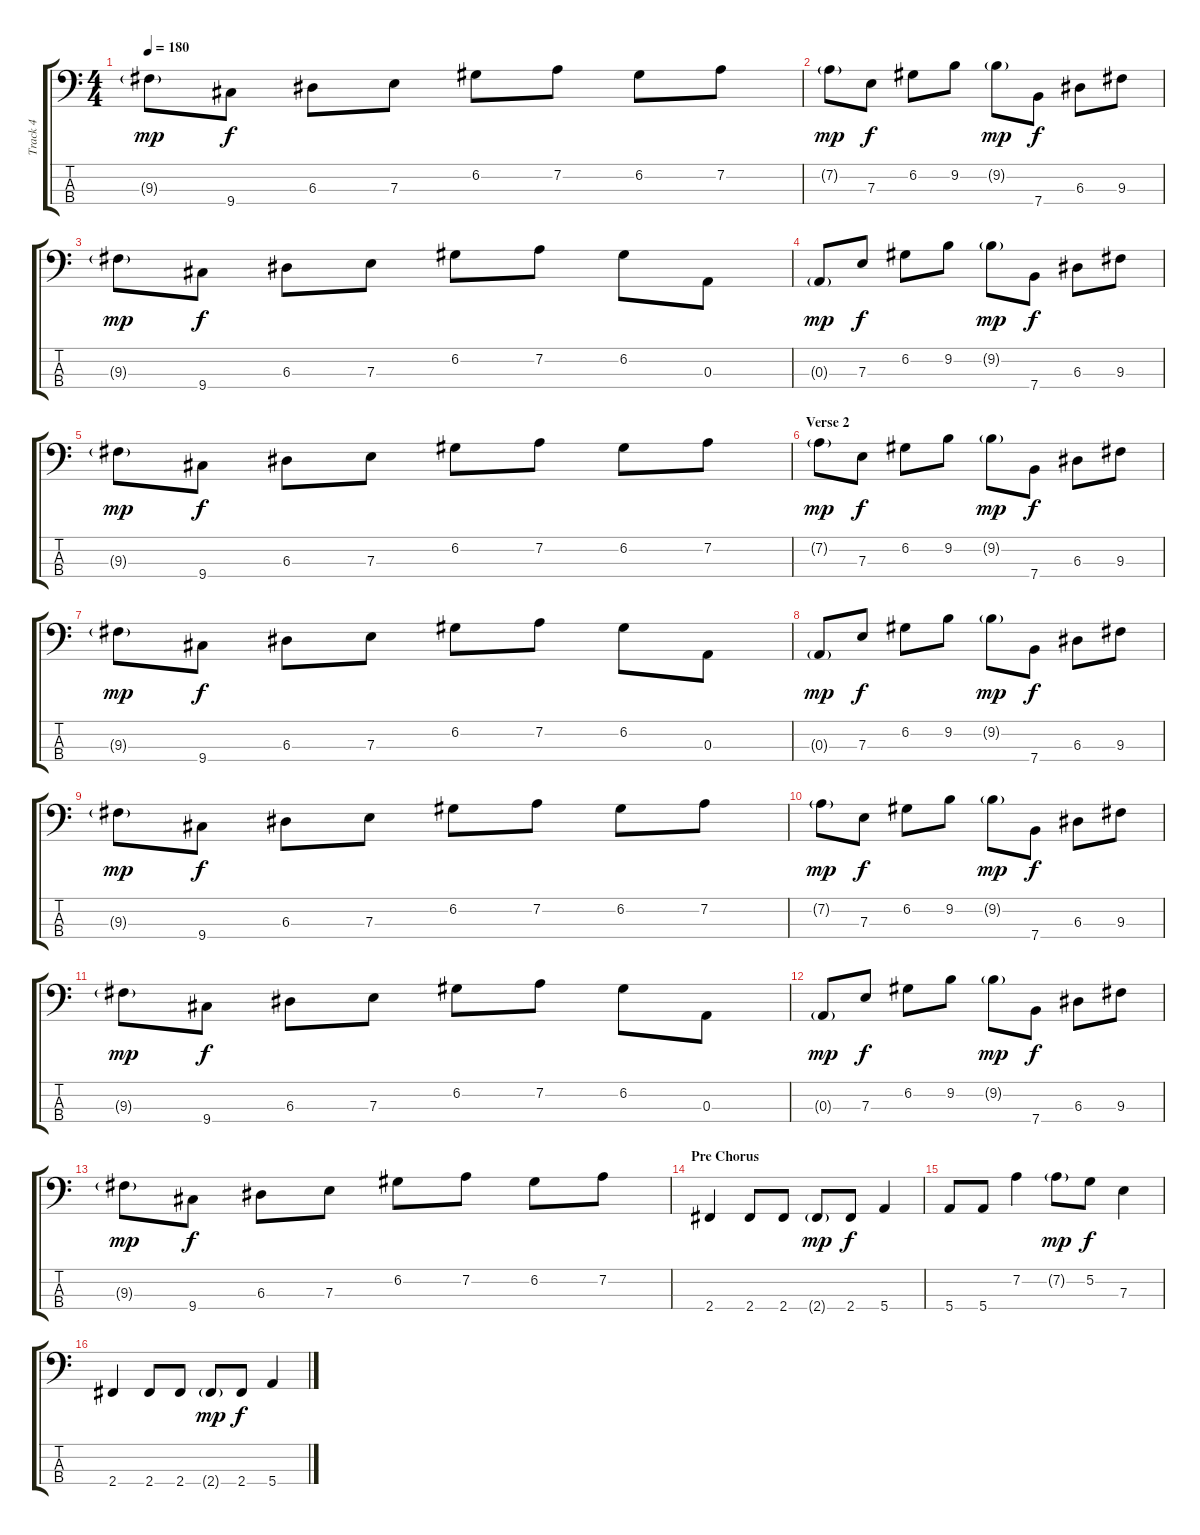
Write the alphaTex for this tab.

\track ("Track 4" "Track 4") {instrument electricbasspick}
\staff {score tabs}
\tuning (G2 D2 A1 E1) {hide}
\ts (4 4)
\tempo 180
\clef f4
\ks c
9.3{g}.8{dy mp} 9.4.8{dy f} 6.3.8 7.3.8 6.2.8 7.2.8 6.2.8 7.2.8 |
7.2{g}.8{dy mp} 7.3.8{dy f} 6.2.8 9.2.8 9.2{g}.8{dy mp} 7.4.8{dy f} 6.3.8 9.3.8 |
9.3{g}.8{dy mp} 9.4.8{dy f} 6.3.8 7.3.8 6.2.8 7.2.8 6.2.8 0.3.8 |
0.3{g}.8{dy mp} 7.3.8{dy f} 6.2.8 9.2.8 9.2{g}.8{dy mp} 7.4.8{dy f} 6.3.8 9.3.8 |
9.3{g}.8{dy mp} 9.4.8{dy f} 6.3.8 7.3.8 6.2.8 7.2.8 6.2.8 7.2.8 |
\section ("" "Verse 2")
7.2{g}.8{dy mp} 7.3.8{dy f} 6.2.8 9.2.8 9.2{g}.8{dy mp} 7.4.8{dy f} 6.3.8 9.3.8 |
9.3{g}.8{dy mp} 9.4.8{dy f} 6.3.8 7.3.8 6.2.8 7.2.8 6.2.8 0.3.8 |
0.3{g}.8{dy mp} 7.3.8{dy f} 6.2.8 9.2.8 9.2{g}.8{dy mp} 7.4.8{dy f} 6.3.8 9.3.8 |
9.3{g}.8{dy mp} 9.4.8{dy f} 6.3.8 7.3.8 6.2.8 7.2.8 6.2.8 7.2.8 |
7.2{g}.8{dy mp} 7.3.8{dy f} 6.2.8 9.2.8 9.2{g}.8{dy mp} 7.4.8{dy f} 6.3.8 9.3.8 |
9.3{g}.8{dy mp} 9.4.8{dy f} 6.3.8 7.3.8 6.2.8 7.2.8 6.2.8 0.3.8 |
0.3{g}.8{dy mp} 7.3.8{dy f} 6.2.8 9.2.8 9.2{g}.8{dy mp} 7.4.8{dy f} 6.3.8 9.3.8 |
9.3{g}.8{dy mp} 9.4.8{dy f} 6.3.8 7.3.8 6.2.8 7.2.8 6.2.8 7.2.8 |
\section ("" "Pre Chorus")
2.4.4 2.4.8 2.4.8 2.4{g}.8{dy mp} 2.4.8{dy f} 5.4.4 |
5.4.8 5.4.8 7.2.4 7.2{g}.8{dy mp} 5.2.8{dy f} 7.3.4 |
2.4.4 2.4.8 2.4.8 2.4{g}.8{dy mp} 2.4.8{dy f} 5.4.4
